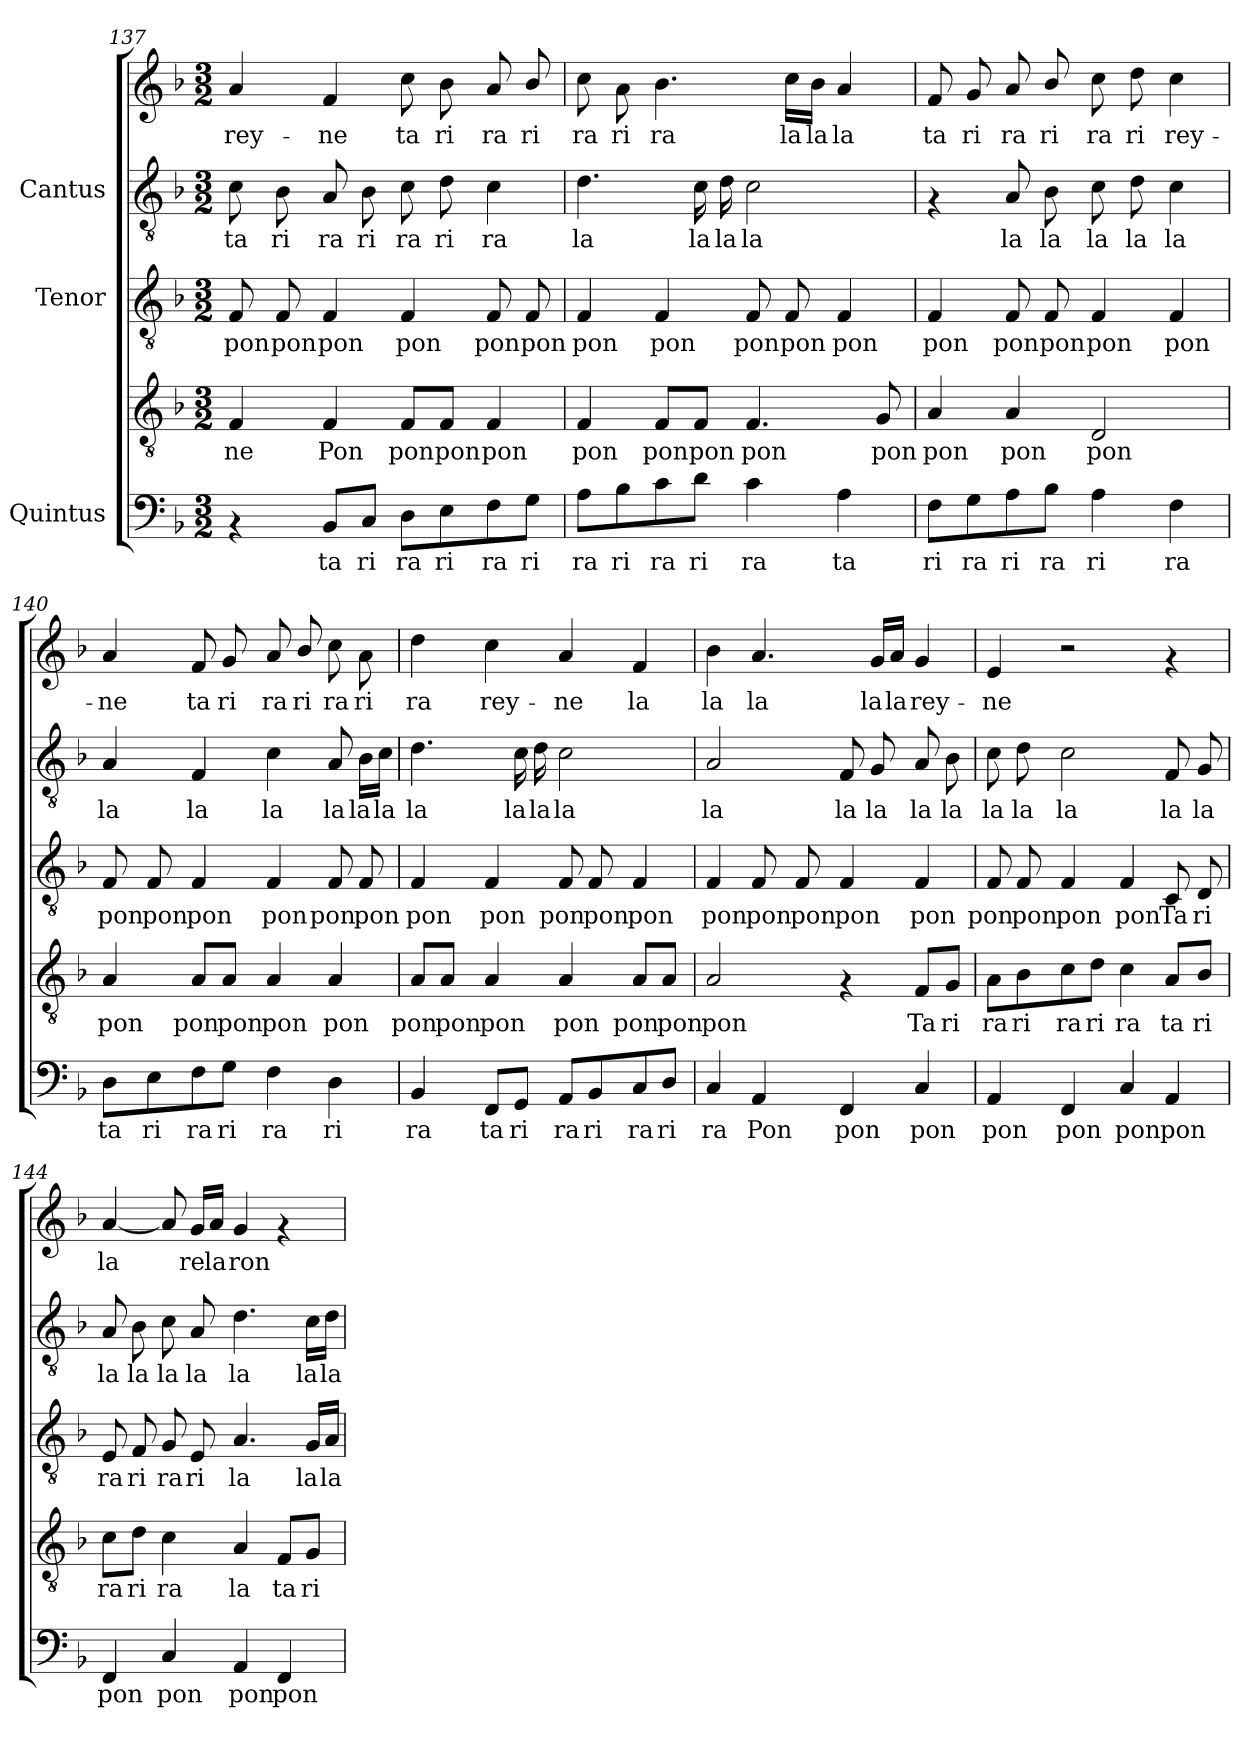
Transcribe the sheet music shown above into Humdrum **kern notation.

**kern	**text	**kern	**text	**kern	**text	**kern	**text	**kern	**text
*part3	*part3	*part3	*part3	*part2	*part2	*part1	*part1	*part1	*part1
*staff5	*staff5	*staff4	*staff4	*staff3	*staff3	*staff2	*staff2	*staff1	*staff1
*I"Quintus	*	*	*	*I"Tenor	*	*I"Cantus	*	*	*
*clefF4	*	*clefGv2	*	*clefGv2	*	*clefGv2	*	*clefG2	*
*k[b-]	*	*k[b-]	*	*k[b-]	*	*k[b-]	*	*k[b-]	*
*F:	*	*F:	*	*F:	*	*F:	*	*F:	*
*M3/2	*	*M3/2	*	*M3/2	*	*M3/2	*	*M3/2	*
=137	=137	=137	=137	=137	=137	=137	=137	=137	=137
!	!	!	!LO:LY:b:cj	!	!LO:LY:b:cj	!	!LO:LY:b:cj	!	!LO:LY:b:cj
4rAA	.	4F/	ne	8F/	pon	8c\	ta	4a/	rey-
!	!	!	!	!	!LO:LY:b:cj	!	!LO:LY:b:cj	!	!
.	.	.	.	8F/	pon	8B-\	ri	.	.
!	!LO:LY:b:cj	!	!LO:LY:b:cj	!	!LO:LY:b:cj	!	!LO:LY:b:cj	!	!LO:LY:b:cj
8BB-/L	ta	4F/	Pon	4F/	pon	8A/	ra	4f/	-ne
!	!LO:LY:b:cj	!	!	!	!	!	!LO:LY:b:cj	!	!
8C/J	ri	.	.	.	.	8B-\	ri	.	.
!	!LO:LY:b:cj	!	!LO:LY:b:cj	!	!LO:LY:b:cj	!	!LO:LY:b:cj	!	!LO:LY:b:cj
8D\L	ra	8F/L	pon	4F/	pon	8c\	ra	8cc\	ta
!	!LO:LY:b:cj	!	!LO:LY:b:cj	!	!	!	!LO:LY:b:cj	!	!LO:LY:b:cj
8E\	ri	8F/J	pon	.	.	8d\	ri	8b-\	ri
!	!LO:LY:b:cj	!	!LO:LY:b:cj	!	!LO:LY:b:cj	!	!LO:LY:b:cj	!	!LO:LY:b:cj
8F\	ra	4F/	pon	8F/	pon	4c\	ra	8a/	ra
!	!LO:LY:b:cj	!	!	!	!LO:LY:b:cj	!	!	!	!LO:LY:b:cj
8G\J	ri	.	.	8F/	pon	.	.	8b-/	ri
=138	=138	=138	=138	=138	=138	=138	=138	=138	=138
!	!LO:LY:b:cj	!	!LO:LY:b:cj	!	!LO:LY:b:cj	!	!LO:LY:b:cj	!	!LO:LY:b:cj
8A\L	ra	4F/	pon	4F/	pon	4.d\	la	8cc\	ra
!	!LO:LY:b:cj	!	!	!	!	!	!	!	!LO:LY:b:cj
8B-\	ri	.	.	.	.	.	.	8a\	ri
!	!LO:LY:b:cj	!	!LO:LY:b:cj	!	!LO:LY:b:cj	!	!	!	!LO:LY:b:cj
8c\	ra	8F/L	pon	4F/	pon	.	.	4.b-\	ra
!	!LO:LY:b:cj	!	!LO:LY:b:cj	!	!	!	!LO:LY:b:cj	!	!
8d\J	ri	8F/J	pon	.	.	16c\	la	.	.
!	!	!	!	!	!	!	!LO:LY:b:cj	!	!
.	.	.	.	.	.	16d\	la	.	.
!	!LO:LY:b:cj	!	!LO:LY:b:cj	!	!LO:LY:b:cj	!	!LO:LY:b:cj	!	!
4c\	ra	4.F/	pon	8F/	pon	2c\	la	.	.
!	!	!	!	!	!LO:LY:b:cj	!	!	!	!LO:LY:b:cj
.	.	.	.	8F/	pon	.	.	16cc\L	la
!	!	!	!	!	!	!	!	!	!LO:LY:b:cj
.	.	.	.	.	.	.	.	16b-\J	la
!	!LO:LY:b:cj	!	!	!	!LO:LY:b:cj	!	!	!	!LO:LY:b:cj
4A\	ta	.	.	4F/	pon	.	.	4a/	la
!	!	!	!LO:LY:b:cj	!	!	!	!	!	!
.	.	8G/	pon	.	.	.	.	.	.
!!LO:LB:g=z
=139	=139	=139	=139	=139	=139	=139	=139	=139	=139
!	!LO:LY:b:cj	!	!LO:LY:b:cj	!	!LO:LY:b:cj	!	!	!	!LO:LY:b:cj
8F\L	ri	4A/	pon	4F/	pon	4rF	.	8f/	ta
!	!LO:LY:b:cj	!	!	!	!	!	!	!	!LO:LY:b:cj
8G\	ra	.	.	.	.	.	.	8g/	ri
!	!LO:LY:b:cj	!	!LO:LY:b:cj	!	!LO:LY:b:cj	!	!LO:LY:b:cj	!	!LO:LY:b:cj
8A\	ri	4A/	pon	8F/	pon	8A/	-la	8a/	ra
!	!LO:LY:b:cj	!	!	!	!LO:LY:b:cj	!	!LO:LY:b:cj	!	!LO:LY:b:cj
8B-\J	ra	.	.	8F/	pon	8B-\	la	8b-/	ri
!	!LO:LY:b:cj	!	!LO:LY:b:cj	!	!LO:LY:b:cj	!	!LO:LY:b:cj	!	!LO:LY:b:cj
4A\	ri	2D/	pon	4F/	pon	8c\	la	8cc\	ra
!	!	!	!	!	!	!	!LO:LY:b:cj	!	!LO:LY:b:cj
.	.	.	.	.	.	8d\	la	8dd\	ri
!	!LO:LY:b:cj	!	!	!	!LO:LY:b:cj	!	!LO:LY:b:cj	!	!LO:LY:b:cj
4F\	ra	.	.	4F/	pon	4c\	la	4cc\	rey-
=140	=140	=140	=140	=140	=140	=140	=140	=140	=140
!	!LO:LY:b:cj	!	!LO:LY:b:cj	!	!LO:LY:b:cj	!	!LO:LY:b:cj	!	!LO:LY:b:cj
8D\L	ta	4A/	pon	8F/	pon	4A/	la	4a/	ne
!	!LO:LY:b:cj	!	!	!	!LO:LY:b:cj	!	!	!	!
8E\	ri	.	.	8F/	pon	.	.	.	.
!	!LO:LY:b:cj	!	!LO:LY:b:cj	!	!LO:LY:b:cj	!	!LO:LY:b:cj	!	!LO:LY:b:cj
8F\	ra	8A/L	pon	4F/	pon	4F/	la	8f/	ta
!	!LO:LY:b:cj	!	!LO:LY:b:cj	!	!	!	!	!	!LO:LY:b:cj
8G\J	ri	8A/J	pon	.	.	.	.	8g/	ri
!	!LO:LY:b:cj	!	!LO:LY:b:cj	!	!LO:LY:b:cj	!	!LO:LY:b:cj	!	!LO:LY:b:cj
4F\	ra	4A/	pon	4F/	pon	4c\	la	8a/	ra
!	!	!	!	!	!	!	!	!	!LO:LY:b:cj
.	.	.	.	.	.	.	.	8b-/	ri
!	!LO:LY:b:cj	!	!LO:LY:b:cj	!	!LO:LY:b:cj	!	!LO:LY:b:cj	!	!LO:LY:b:cj
4D\	ri	4A/	pon	8F/	pon	8A/	la	8cc\	ra
!	!	!	!	!	!LO:LY:b:cj	!	!LO:LY:b:cj	!	!LO:LY:b:cj
.	.	.	.	8F/	pon	16B-\L	la	8a\	ri
!	!	!	!	!	!	!	!LO:LY:b:cj	!	!
.	.	.	.	.	.	16c\J	la	.	.
=141	=141	=141	=141	=141	=141	=141	=141	=141	=141
!	!LO:LY:b:cj	!	!LO:LY:b:cj	!	!LO:LY:b:cj	!	!LO:LY:b:cj	!	!LO:LY:b:cj
4BB-/	ra	8A/L	pon	4F/	pon	4.d\	la	4dd\	ra
!	!	!	!LO:LY:b:cj	!	!	!	!	!	!
.	.	8A/J	pon	.	.	.	.	.	.
!	!LO:LY:b:cj	!	!LO:LY:b:cj	!	!LO:LY:b:cj	!	!	!	!LO:LY:b:cj
8FF/L	ta	4A/	pon	4F/	pon	.	.	4cc\	rey-
!	!LO:LY:b:cj	!	!	!	!	!	!LO:LY:b:cj	!	!
8GG/J	ri	.	.	.	.	16c\	la	.	.
!	!	!	!	!	!	!	!LO:LY:b:cj	!	!
.	.	.	.	.	.	16d\	la	.	.
!	!LO:LY:b:cj	!	!LO:LY:b:cj	!	!LO:LY:b:cj	!	!LO:LY:b:cj	!	!LO:LY:b:cj
8AA/L	ra	4A/	pon	8F/	pon	2c\	la	4a/	-ne
!	!LO:LY:b:cj	!	!	!	!LO:LY:b:cj	!	!	!	!
8BB-/	ri	.	.	8F/	pon	.	.	.	.
!	!LO:LY:b:cj	!	!LO:LY:b:cj	!	!LO:LY:b:cj	!	!	!	!LO:LY:b:cj
8C/	ra	8A/L	pon	4F/	pon	.	.	4f/	la
!	!LO:LY:b:cj	!	!LO:LY:b:cj	!	!	!	!	!	!
8D/J	ri	8A/J	pon	.	.	.	.	.	.
!!LO:LB:g=z
=142	=142	=142	=142	=142	=142	=142	=142	=142	=142
!	!LO:LY:b:cj	!	!LO:LY:b:cj	!	!LO:LY:b:cj	!	!LO:LY:b:cj	!	!LO:LY:b:cj
4C/	ra	2A/	pon	4F/	pon	2A/	-la	4b-\	la
!	!LO:LY:b:cj	!	!	!	!LO:LY:b:cj	!	!	!	!LO:LY:b:cj
4AA/	Pon	.	.	8F/	pon	.	.	4.a/	la
!	!	!	!	!	!LO:LY:b:cj	!	!	!	!
.	.	.	.	8F/	pon	.	.	.	.
!	!LO:LY:b:cj	!	!	!	!LO:LY:b:cj	!	!LO:LY:b:cj	!	!
4FF/	pon	4rF	.	4F/	pon	8F/	la	.	.
!	!	!	!	!	!	!	!LO:LY:b:cj	!	!LO:LY:b:cj
.	.	.	.	.	.	8G/	la	16g/L	la
!	!	!	!	!	!	!	!	!	!LO:LY:b:cj
.	.	.	.	.	.	.	.	16a/J	la
!	!LO:LY:b:cj	!	!LO:LY:b:cj	!	!LO:LY:b:cj	!	!LO:LY:b:cj	!	!LO:LY:b:cj
4C/	pon	8F/L	Ta	4F/	pon	8A/	la	4g/	rey-
!	!	!	!LO:LY:b:cj	!	!	!	!LO:LY:b:cj	!	!
.	.	8G/J	ri	.	.	8B-\	la	.	.
=143	=143	=143	=143	=143	=143	=143	=143	=143	=143
!	!LO:LY:b:cj	!	!LO:LY:b:cj	!	!LO:LY:b:cj	!	!LO:LY:b:cj	!	!LO:LY:b:cj
4AA/	pon	8A\L	ra	8F/	pon	8c\	la	4e/	ne
!	!	!	!LO:LY:b:cj	!	!LO:LY:b:cj	!	!LO:LY:b:cj	!	!
.	.	8B-\	ri	8F/	pon	8d\	la	.	.
!	!LO:LY:b:cj	!	!LO:LY:b:cj	!	!LO:LY:b:cj	!	!LO:LY:b:cj	!	!
4FF/	pon	8c\	ra	4F/	pon	2c\	la	2r	.
!	!	!	!LO:LY:b:cj	!	!	!	!	!	!
.	.	8d\J	ri	.	.	.	.	.	.
!	!LO:LY:b:cj	!	!LO:LY:b:cj	!	!LO:LY:b:cj	!	!	!	!
4C/	pon	4c\	ra	4F/	pon	.	.	.	.
!	!LO:LY:b:cj	!	!LO:LY:b:cj	!	!LO:LY:b:cj	!	!LO:LY:b:cj	!	!
4AA/	pon	8A/L	ta	8C/	Ta	8F/	la	4rf	.
!	!	!	!LO:LY:b:cj	!	!LO:LY:b:cj	!	!LO:LY:b:cj	!	!
.	.	8B-/J	ri	8D/	ri	8G/	la	.	.
!!LO:PB:g=z
=144	=144	=144	=144	=144	=144	=144	=144	=144	=144
!	!LO:LY:b:cj	!	!LO:LY:b:cj	!	!LO:LY:b:cj	!	!LO:LY:b:cj	!	!LO:LY:b:cj
4FF/	pon	8c\L	ra	8E/	ra	8A/	la	[<4a/	la
!	!	!	!LO:LY:b:cj	!	!LO:LY:b:cj	!	!LO:LY:b:cj	!	!
.	.	8d\J	ri	8F/	ri	8B-\	la	.	.
!	!LO:LY:b:cj	!	!LO:LY:b:cj	!	!LO:LY:b:cj	!	!LO:LY:b:cj	!	!LO:LY:b:cj
4C/	pon	4c\	ra	8G/	ra	8c\	la	8a/]	.
!	!	!	!	!	!LO:LY:b:cj	!	!LO:LY:b:cj	!	!LO:LY:b:cj
.	.	.	.	8E/	ri	8A/	la	16g/L	re
!	!	!	!	!	!	!	!	!	!LO:LY:b:cj
.	.	.	.	.	.	.	.	16a/J	la
!	!LO:LY:b:cj	!	!LO:LY:b:cj	!	!LO:LY:b:cj	!	!LO:LY:b:cj	!	!LO:LY:b:cj
4AA/	pon	4A/	la	4.A/	la	4.d\	la	4g/	ron
!	!LO:LY:b:cj	!	!LO:LY:b:cj	!	!	!	!	!	!
4FF/	pon	8F/L	ta	.	.	.	.	4rf	.
!	!	!	!LO:LY:b:cj	!	!LO:LY:b:cj	!	!LO:LY:b:cj	!	!
.	.	8G/J	ri	16G/L	la	16c\L	la	.	.
!	!	!	!	!	!LO:LY:b:cj	!	!LO:LY:b:cj	!	!
.	.	.	.	16A/J	la	16d\J	la	.	.
=	=	=	=	=	=	=	=	=	=
*-	*-	*-	*-	*-	*-	*-	*-	*-	*-
